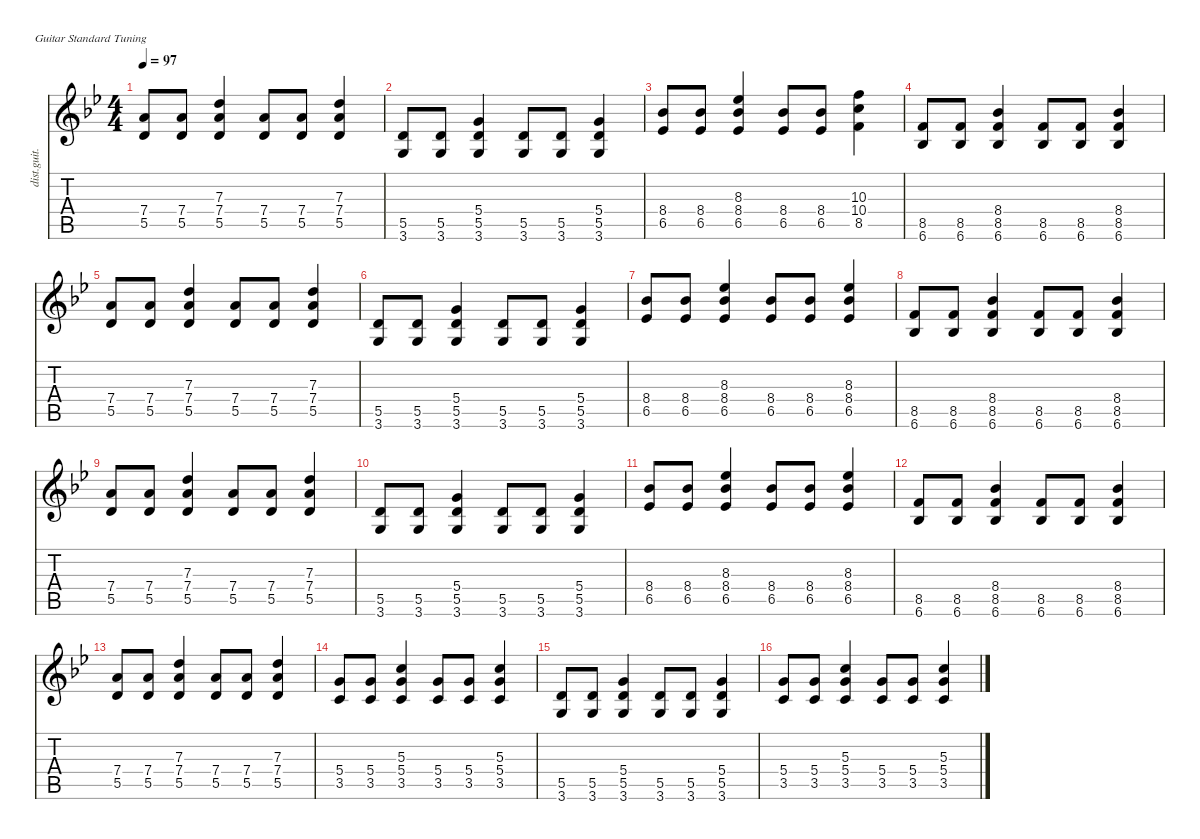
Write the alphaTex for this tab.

\defaultSystemsLayout 4
\hideDynamics
\bracketExtendMode nobrackets
\otherSystemsTrackNameOrientation horizontal
\track ("Distortion Guitar" "dist.guit.") {instrument distortionguitar}
\staff {score tabs}
\tuning (E4 B3 G3 D3 A2 E2)
\ts (4 4)
\tempo 97
\clef g2
\ks bb
(5.5 7.4).8{dy mf} (5.5 7.4).8 (5.5 7.4 7.3).4 (5.5 7.4).8 (5.5 7.4).8 (5.5 7.4 7.3).4 |
(3.6 5.5).8 (3.6 5.5).8 (3.6 5.5 5.4).4 (3.6 5.5).8 (3.6 5.5).8 (3.6 5.5 5.4).4 |
(6.5 8.4).8 (6.5 8.4).8 (6.5 8.4 8.3).4 (6.5 8.4).8 (6.5 8.4).8 (8.5 10.4 10.3).4 |
(6.6 8.5).8 (6.6 8.5).8 (6.6 8.5 8.4).4 (6.6 8.5).8 (6.6 8.5).8 (6.6 8.5 8.4).4 |
(5.5 7.4).8 (5.5 7.4).8 (5.5 7.4 7.3).4 (5.5 7.4).8 (5.5 7.4).8 (5.5 7.4 7.3).4 |
(3.6 5.5).8 (3.6 5.5).8 (3.6 5.5 5.4).4 (3.6 5.5).8 (3.6 5.5).8 (3.6 5.5 5.4).4 |
(6.5 8.4).8 (6.5 8.4).8 (6.5 8.4 8.3).4 (6.5 8.4).8 (6.5 8.4).8 (6.5 8.4 8.3).4 |
(6.6 8.5).8 (6.6 8.5).8 (6.6 8.5 8.4).4 (6.6 8.5).8 (6.6 8.5).8 (6.6 8.5 8.4).4 |
(5.5 7.4).8 (5.5 7.4).8 (5.5 7.4 7.3).4 (5.5 7.4).8 (5.5 7.4).8 (5.5 7.4 7.3).4 |
(3.6 5.5).8 (3.6 5.5).8 (3.6 5.5 5.4).4 (3.6 5.5).8 (3.6 5.5).8 (3.6 5.5 5.4).4 |
(6.5 8.4).8 (6.5 8.4).8 (6.5 8.4 8.3).4 (6.5 8.4).8 (6.5 8.4).8 (6.5 8.4 8.3).4 |
(6.6 8.5).8 (6.6 8.5).8 (6.6 8.5 8.4).4 (6.6 8.5).8 (6.6 8.5).8 (6.6 8.5 8.4).4 |
(5.5 7.4).8 (5.5 7.4).8 (5.5 7.4 7.3).4 (5.5 7.4).8 (5.5 7.4).8 (5.5 7.4 7.3).4 |
(3.5 5.4).8 (3.5 5.4).8 (3.5 5.4 5.3).4 (3.5 5.4).8 (3.5 5.4).8 (3.5 5.4 5.3).4 |
(3.6 5.5).8 (3.6 5.5).8 (3.6 5.5 5.4).4 (3.6 5.5).8 (3.6 5.5).8 (3.6 5.5 5.4).4 |
(3.5 5.4).8 (3.5 5.4).8 (3.5 5.4 5.3).4 (3.5 5.4).8 (3.5 5.4).8 (3.5 5.4 5.3).4
